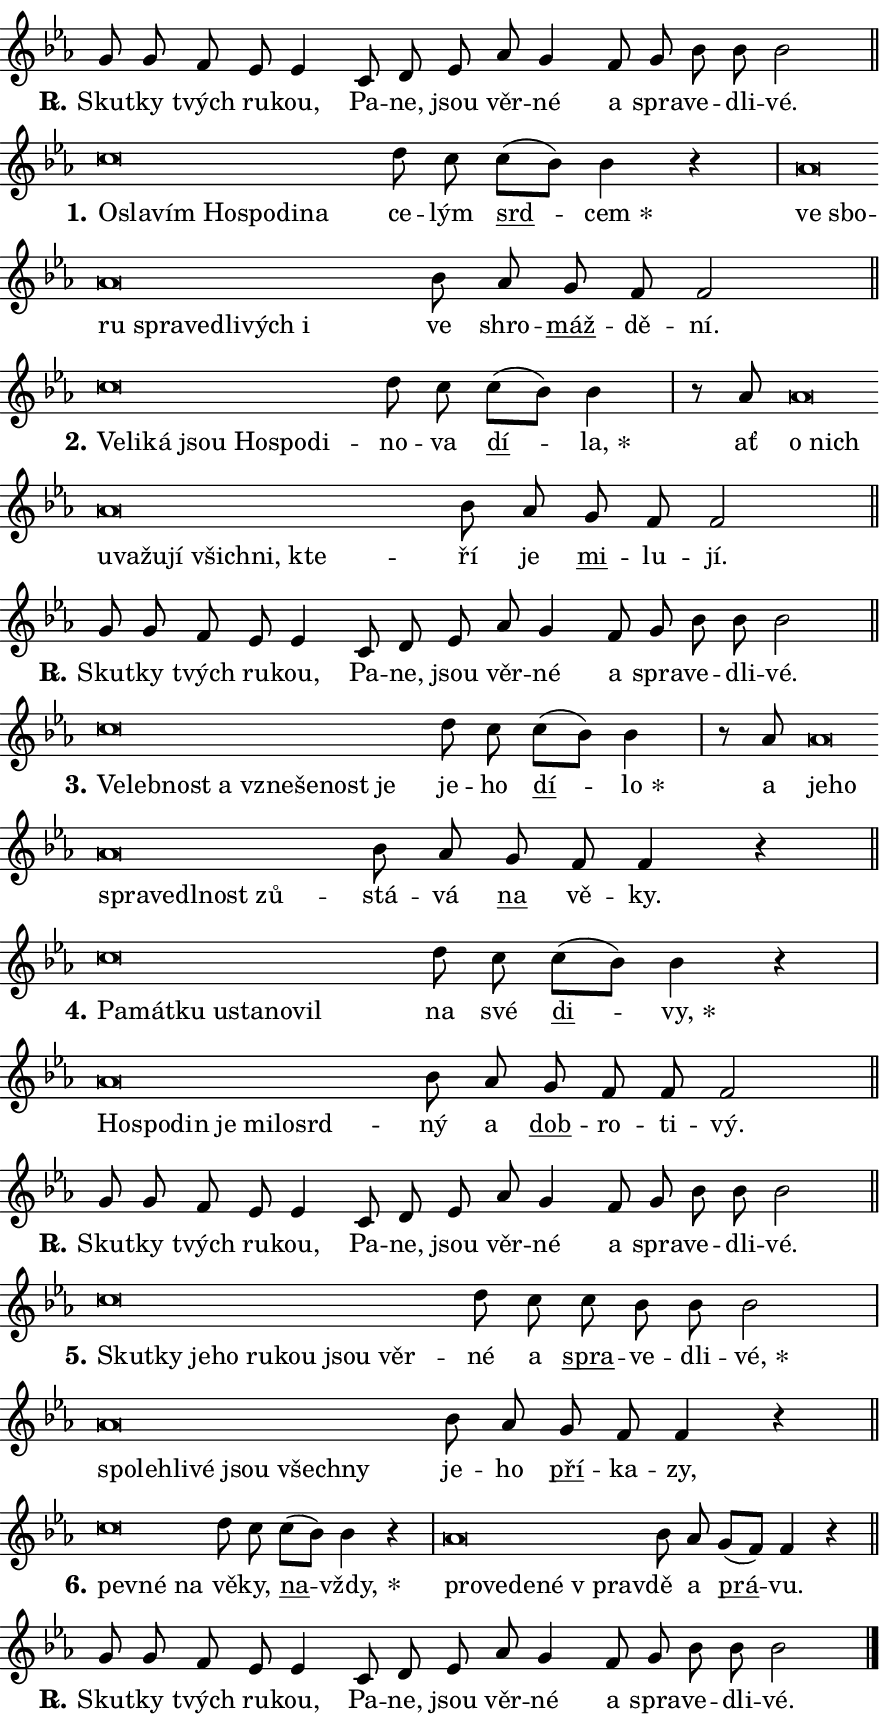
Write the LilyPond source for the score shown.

\version "2.24.0"
\header { tagline = "" }
\paper {
  indent = 0\cm
  top-margin = 0\cm
  right-margin = 0.13\cm % to fit lyric hyphens
  bottom-margin = 0\cm
  left-margin = 0\cm
  paper-width = 15\cm
  page-breaking = #ly:one-page-breaking
  system-system-spacing.basic-distance = #11
  score-system-spacing.basic-distance = #11
  ragged-last = ##f
}


%% Author: Thomas Morley
%% https://lists.gnu.org/archive/html/lilypond-user/2020-05/msg00002.html
#(define (line-position grob)
"Returns position of @var[grob} in current system:
   @code{'start}, if at first time-step
   @code{'end}, if at last time-step
   @code{'middle} otherwise
"
  (let* ((col (ly:item-get-column grob))
         (ln (ly:grob-object col 'left-neighbor))
         (rn (ly:grob-object col 'right-neighbor))
         (col-to-check-left (if (ly:grob? ln) ln col))
         (col-to-check-right (if (ly:grob? rn) rn col))
         (break-dir-left
           (and
             (ly:grob-property col-to-check-left 'non-musical #f)
             (ly:item-break-dir col-to-check-left)))
         (break-dir-right
           (and
             (ly:grob-property col-to-check-right 'non-musical #f)
             (ly:item-break-dir col-to-check-right))))
        (cond ((eqv? 1 break-dir-left) 'start)
              ((eqv? -1 break-dir-right) 'end)
              (else 'middle))))

#(define (tranparent-at-line-position vctor)
  (lambda (grob)
  "Relying on @code{line-position} select the relevant enry from @var{vctor}.
Used to determine transparency,"
    (case (line-position grob)
      ((end) (not (vector-ref vctor 0)))
      ((middle) (not (vector-ref vctor 1)))
      ((start) (not (vector-ref vctor 2))))))

noteHeadBreakVisibility =
#(define-music-function (break-visibility)(vector?)
"Makes @code{NoteHead}s transparent relying on @var{break-visibility}"
#{
  \override NoteHead.transparent =
    #(tranparent-at-line-position break-visibility)
#})

#(define delete-ledgers-for-transparent-note-heads
  (lambda (grob)
    "Reads whether a @code{NoteHead} is transparent.
If so this @code{NoteHead} is removed from @code{'note-heads} from
@var{grob}, which is supposed to be @code{LedgerLineSpanner}.
As a result ledgers are not printed for this @code{NoteHead}"
    (let* ((nhds-array (ly:grob-object grob 'note-heads))
           (nhds-list
             (if (ly:grob-array? nhds-array)
                 (ly:grob-array->list nhds-array)
                 '()))
           ;; Relies on the transparent-property being done before
           ;; Staff.LedgerLineSpanner.after-line-breaking is executed.
           ;; This is fragile ...
           (to-keep
             (remove
               (lambda (nhd)
                 (ly:grob-property nhd 'transparent #f))
               nhds-list)))
      ;; TODO find a better method to iterate over grob-arrays, similiar
      ;; to filter/remove etc for lists
      ;; For now rebuilt from scratch
      (set! (ly:grob-object grob 'note-heads)  '())
      (for-each
        (lambda (nhd)
          (ly:pointer-group-interface::add-grob grob 'note-heads nhd))
        to-keep))))

squashNotes = {
  \override NoteHead.X-extent = #'(-0.2 . 0.2)
  \override NoteHead.Y-extent = #'(-0.75 . 0)
  \override NoteHead.stencil =
    #(lambda (grob)
       (let ((pos (ly:grob-property grob 'staff-position)))
         (begin
           (if (< pos -7) (display "ERROR: Lower brevis then expected\n") (display ""))
           (if (<= pos -6) ly:text-interface::print ly:note-head::print))))
}
unSquashNotes = {
  \revert NoteHead.X-extent
  \revert NoteHead.Y-extent
  \revert NoteHead.stencil
}

hideNotes = \noteHeadBreakVisibility #begin-of-line-visible
unHideNotes = \noteHeadBreakVisibility #all-visible

% work-around for resetting accidentals
% https://lilypond.org/doc/v2.23/Documentation/notation/displaying-rhythms#unmetered-music
cadenzaMeasure = {
  \cadenzaOff
  \partial 1024 s1024
  \cadenzaOn
}

#(define-markup-command (accent layout props text) (markup?)
  "Underline accented syllable"
  (interpret-markup layout props
    #{\markup \override #'(offset . 4.3) \underline { #text }#}))

responsum = \markup \concat {
  "R" \hspace #-1.05 \path #0.1 #'((moveto 0 0.07) (lineto 0.9 0.8)) \hspace #0.05 "."
}

spaceSize = #0.6828661417322834 % exact space size for TeX Gyre Schola

\layout {
  \context {
    \Staff
    \remove "Time_signature_engraver"
    \override LedgerLineSpanner.after-line-breaking = #delete-ledgers-for-transparent-note-heads
  }
  \context {
    \Lyrics {
      \override LyricSpace.minimum-distance = \spaceSize
      \override LyricText.font-name = #"TeX Gyre Schola"
      \override LyricText.font-size = 1
      \override StanzaNumber.font-name = #"TeX Gyre Schola Bold"
      \override StanzaNumber.font-size = 1
    }
  }
  \context {
    \Score 
    \override NoteHead.text =
      #(lambda (grob) 
        (let ((pos (ly:grob-property grob 'staff-position)))
          #{\markup {
            \combine
              \halign #-0.55 \raise #(if (= pos -6) 0 0.5) \override #'(thickness . 2) \draw-line #'(3.2 . 0)
              \musicglyph "noteheads.sM1"
          }#}))
  }
}

% magnetic-lyrics.ily
%
%   written by
%     Jean Abou Samra <jean@abou-samra.fr>
%     Werner Lemberg <wl@gnu.org>
%
%   adapted by
%     Jiri Hon <jiri.hon@gmail.com>
%
% Version 2022-Apr-15

% https://www.mail-archive.com/lilypond-user@gnu.org/msg149350.html

#(define (Left_hyphen_pointer_engraver context)
   "Collect syllable-hyphen-syllable occurrences in lyrics and store
them in properties.  This engraver only looks to the left.  For
example, if the lyrics input is @code{foo -- bar}, it does the
following.

@itemize @bullet
@item
Set the @code{text} property of the @code{LyricHyphen} grob between
@q{foo} and @q{bar} to @code{foo}.

@item
Set the @code{left-hyphen} property of the @code{LyricText} grob with
text @q{foo} to the @code{LyricHyphen} grob between @q{foo} and
@q{bar}.
@end itemize

Use this auxiliary engraver in combination with the
@code{lyric-@/text::@/apply-@/magnetic-@/offset!} hook."
   (let ((hyphen #f)
         (text #f))
     (make-engraver
      (acknowledgers
       ((lyric-syllable-interface engraver grob source-engraver)
        (set! text grob)))
      (end-acknowledgers
       ((lyric-hyphen-interface engraver grob source-engraver)
        ;(when (not (grob::has-interface grob 'lyric-space-interface))
          (set! hyphen grob)));)
      ((stop-translation-timestep engraver)
       (when (and text hyphen)
         (ly:grob-set-object! text 'left-hyphen hyphen))
       (set! text #f)
       (set! hyphen #f)))))

#(define (lyric-text::apply-magnetic-offset! grob)
   "If the space between two syllables is less than the value in
property @code{LyricText@/.details@/.squash-threshold}, move the right
syllable to the left so that it gets concatenated with the left
syllable.

Use this function as a hook for
@code{LyricText@/.after-@/line-@/breaking} if the
@code{Left_@/hyphen_@/pointer_@/engraver} is active."
   (let ((hyphen (ly:grob-object grob 'left-hyphen #f)))
     (when hyphen
       (let ((left-text (ly:spanner-bound hyphen LEFT)))
         (when (grob::has-interface left-text 'lyric-syllable-interface)
           (let* ((common (ly:grob-common-refpoint grob left-text X))
                  (this-x-ext (ly:grob-extent grob common X))
                  (left-x-ext
                   (begin
                     ;; Trigger magnetism for left-text.
                     (ly:grob-property left-text 'after-line-breaking)
                     (ly:grob-extent left-text common X)))
                  ;; `delta` is the gap width between two syllables.
                  (delta (- (interval-start this-x-ext)
                            (interval-end left-x-ext)))
                  (details (ly:grob-property grob 'details))
                  (threshold (assoc-get 'squash-threshold details 0.2)))
             (when (< delta threshold)
               (let* (;; We have to manipulate the input text so that
                      ;; ligatures crossing syllable boundaries are not
                      ;; disabled.  For languages based on the Latin
                      ;; script this is essentially a beautification.
                      ;; However, for non-Western scripts it can be a
                      ;; necessity.
                      (lt (ly:grob-property left-text 'text))
                      (rt (ly:grob-property grob 'text))
                      (is-space (grob::has-interface hyphen 'lyric-space-interface))
                      (space (if is-space " " ""))
                      (extra-delta (if is-space spaceSize 0))
                      ;; Append new syllable.
                      (ltrt-space (if (and (string? lt) (string? rt))
                                (string-append lt space rt)
                                (make-concat-markup (list lt space rt))))
                      ;; Right-align `ltrt` to the right side.
                      (ltrt-space-markup (grob-interpret-markup
                               grob
                               (make-translate-markup
                                (cons (interval-length this-x-ext) 0)
                                (make-right-align-markup ltrt-space)))))
                 (begin
                   ;; Don't print `left-text`.
                   (ly:grob-set-property! left-text 'stencil #f)
                   ;; Set text and stencil (which holds all collected
                   ;; syllables so far) and shift it to the left.
                   (ly:grob-set-property! grob 'text ltrt-space)
                   (ly:grob-set-property! grob 'stencil ltrt-space-markup)
                   (ly:grob-translate-axis! grob (- (- delta extra-delta)) X))))))))))


#(define (lyric-hyphen::displace-bounds-first grob)
   ;; Make very sure this callback isn't triggered too early.
   (let ((left (ly:spanner-bound grob LEFT))
         (right (ly:spanner-bound grob RIGHT)))
     (ly:grob-property left 'after-line-breaking)
     (ly:grob-property right 'after-line-breaking)
     (ly:lyric-hyphen::print grob)))

squashThreshold = #0.4

\layout {
  \context {
    \Lyrics
    \consists #Left_hyphen_pointer_engraver
    \override LyricText.after-line-breaking =
      #lyric-text::apply-magnetic-offset!
    \override LyricHyphen.stencil = #lyric-hyphen::displace-bounds-first
    \override LyricText.details.squash-threshold = \squashThreshold
    \override LyricHyphen.minimum-distance = 0
    \override LyricHyphen.minimum-length = \squashThreshold
  }
}

squashText = \override LyricText.details.squash-threshold = 9999
unSquashText = \override LyricText.details.squash-threshold = \squashThreshold

leftText = \override LyricText.self-alignment-X = #LEFT
unLeftText = \revert LyricText.self-alignment-X

starOffset = #(lambda (grob) 
                (let ((x_offset (ly:self-alignment-interface::aligned-on-x-parent grob)))
                  (if (= x_offset 0) 0 (+ x_offset 1.2))))

star = #(define-music-function (syllable)(string?)
"Append star separator at the end of a syllable"
#{
  \once \override LyricText.X-offset = #starOffset
  \lyricmode { \markup {
    #syllable
    \override #'((font-name . "TeX Gyre Schola Bold")) \hspace #0.2 \lower #0.65 \larger "*"
  } }
#})

starAccent = #(define-music-function (syllable)(string?)
"Append star separator at the end of a syllable and make accent"
#{
  \once \override LyricText.X-offset = #starOffset
  \lyricmode { \markup {
    \accent #syllable
    \override #'((font-name . "TeX Gyre Schola Bold")) \hspace #0.2 \lower #0.65 \larger "*"
  } }
#})

breath = #(define-music-function (syllable)(string?)
"Append breathing indicator at the end of a syllable"
#{
  \lyricmode { \markup { #syllable "+" } }
#})

optionalBreath = #(define-music-function (syllable)(string?)
"Append optional breathing indicator at the end of a syllable"
#{
  \lyricmode { \markup { #syllable "(+)" } }
#})


\score {
    <<
        \new Voice = "melody" { \cadenzaOn \key es \major \relative { g'8 g f es es4 \bar "" c8 d es as g4 \bar "" f8 g bes bes bes2 \cadenzaMeasure \bar "||" \break } }
        \new Lyrics \lyricsto "melody" { \lyricmode { \set stanza = \responsum
Skut -- ky tvých ru -- kou, Pa -- ne, jsou věr -- né a spra -- ve -- dli -- vé. } }
    >>
    \layout {}
}

\score {
    <<
        \new Voice = "melody" { \cadenzaOn \key es \major \relative { \squashNotes c''\breve*1/16 \hideNotes \breve*1/16 \bar "" \breve*1/16 \bar "" \breve*1/16 \bar "" \breve*1/16 \bar "" \breve*1/16 \breve*1/16 \bar "" \unHideNotes \unSquashNotes d8 c \bar "" c[( bes)] bes4 r \cadenzaMeasure \bar "|" \squashNotes as\breve*1/16 \hideNotes \breve*1/16 \bar "" \breve*1/16 \bar "" \breve*1/16 \bar "" \breve*1/16 \bar "" \breve*1/16 \bar "" \breve*1/16 \breve*1/16 \bar "" \unHideNotes \unSquashNotes bes8 as \bar "" g f f2 \cadenzaMeasure \bar "||" \break } }
        \new Lyrics \lyricsto "melody" { \lyricmode { \set stanza = "1."
\leftText O -- \squashText sla -- vím Ho -- spo -- di -- na \unLeftText \unSquashText ce -- lým \markup \accent srd -- \star cem \leftText ve \squashText sbo -- ru spra -- ve -- dli -- vých i \unLeftText \unSquashText ve shro -- \markup \accent máž -- dě -- ní. } }
    >>
    \layout {}
}

\score {
    <<
        \new Voice = "melody" { \cadenzaOn \key es \major \relative { \squashNotes c''\breve*1/16 \hideNotes \breve*1/16 \bar "" \breve*1/16 \bar "" \breve*1/16 \bar "" \breve*1/16 \bar "" \breve*1/16 \breve*1/16 \bar "" \unHideNotes \unSquashNotes d8 c \bar "" c[( bes)] bes4 \cadenzaMeasure \bar "|" r8 as8 \squashNotes as\breve*1/16 \hideNotes \breve*1/16 \bar "" \breve*1/16 \bar "" \breve*1/16 \bar "" \breve*1/16 \bar "" \breve*1/16 \bar "" \breve*1/16 \bar "" \breve*1/16 \breve*1/16 \bar "" \unHideNotes \unSquashNotes bes8 as \bar "" g f f2 \cadenzaMeasure \bar "||" \break } }
        \new Lyrics \lyricsto "melody" { \lyricmode { \set stanza = "2."
\leftText Ve -- \squashText li -- ká jsou Ho -- spo -- di -- \unLeftText \unSquashText no -- va \markup \accent dí -- \star la, ať \leftText o \squashText nich u -- va -- žu -- jí všich -- ni, kte -- \unLeftText \unSquashText ří je \markup \accent mi -- lu -- jí. } }
    >>
    \layout {}
}

\score {
    <<
        \new Voice = "melody" { \cadenzaOn \key es \major \relative { g'8 g f es es4 \bar "" c8 d es as g4 \bar "" f8 g bes bes bes2 \cadenzaMeasure \bar "||" \break } }
        \new Lyrics \lyricsto "melody" { \lyricmode { \set stanza = \responsum
Skut -- ky tvých ru -- kou, Pa -- ne, jsou věr -- né a spra -- ve -- dli -- vé. } }
    >>
    \layout {}
}

\score {
    <<
        \new Voice = "melody" { \cadenzaOn \key es \major \relative { \squashNotes c''\breve*1/16 \hideNotes \breve*1/16 \bar "" \breve*1/16 \bar "" \breve*1/16 \bar "" \breve*1/16 \bar "" \breve*1/16 \bar "" \breve*1/16 \breve*1/16 \bar "" \unHideNotes \unSquashNotes d8 c \bar "" c[( bes)] bes4 \cadenzaMeasure \bar "|" r8 as8 \squashNotes as\breve*1/16 \hideNotes \breve*1/16 \bar "" \breve*1/16 \bar "" \breve*1/16 \bar "" \breve*1/16 \bar "" \breve*1/16 \breve*1/16 \bar "" \unHideNotes \unSquashNotes bes8 as \bar "" g f f4 r \cadenzaMeasure \bar "||" \break } }
        \new Lyrics \lyricsto "melody" { \lyricmode { \set stanza = "3."
\leftText Ve -- \squashText leb -- nost a vzne -- še -- nost je \unLeftText \unSquashText je -- ho \markup \accent dí -- \star lo a \leftText je -- \squashText ho spra -- ve -- dl -- nost zů -- \unLeftText \unSquashText stá -- vá \markup \accent na vě -- ky. } }
    >>
    \layout {}
}

\score {
    <<
        \new Voice = "melody" { \cadenzaOn \key es \major \relative { \squashNotes c''\breve*1/16 \hideNotes \breve*1/16 \bar "" \breve*1/16 \bar "" \breve*1/16 \bar "" \breve*1/16 \bar "" \breve*1/16 \breve*1/16 \bar "" \unHideNotes \unSquashNotes d8 c \bar "" c[( bes)] bes4 r \cadenzaMeasure \bar "|" \squashNotes as\breve*1/16 \hideNotes \breve*1/16 \bar "" \breve*1/16 \bar "" \breve*1/16 \bar "" \breve*1/16 \bar "" \breve*1/16 \breve*1/16 \bar "" \unHideNotes \unSquashNotes bes8 as \bar "" g f f f2 \cadenzaMeasure \bar "||" \break } }
        \new Lyrics \lyricsto "melody" { \lyricmode { \set stanza = "4."
\leftText Pa -- \squashText mát -- ku u -- sta -- no -- vil \unLeftText \unSquashText na své \markup \accent di -- \star vy, \leftText Ho -- \squashText spo -- din je mi -- lo -- srd -- \unLeftText \unSquashText ný a \markup \accent dob -- ro -- ti -- vý. } }
    >>
    \layout {}
}

\score {
    <<
        \new Voice = "melody" { \cadenzaOn \key es \major \relative { g'8 g f es es4 \bar "" c8 d es as g4 \bar "" f8 g bes bes bes2 \cadenzaMeasure \bar "||" \break } }
        \new Lyrics \lyricsto "melody" { \lyricmode { \set stanza = \responsum
Skut -- ky tvých ru -- kou, Pa -- ne, jsou věr -- né a spra -- ve -- dli -- vé. } }
    >>
    \layout {}
}

\score {
    <<
        \new Voice = "melody" { \cadenzaOn \key es \major \relative { \squashNotes c''\breve*1/16 \hideNotes \breve*1/16 \bar "" \breve*1/16 \bar "" \breve*1/16 \bar "" \breve*1/16 \bar "" \breve*1/16 \bar "" \breve*1/16 \breve*1/16 \bar "" \unHideNotes \unSquashNotes d8 c \bar "" c bes bes bes2 \cadenzaMeasure \bar "|" \squashNotes as\breve*1/16 \hideNotes \breve*1/16 \bar "" \breve*1/16 \bar "" \breve*1/16 \bar "" \breve*1/16 \bar "" \breve*1/16 \breve*1/16 \bar "" \unHideNotes \unSquashNotes bes8 as \bar "" g f f4 r \cadenzaMeasure \bar "||" \break } }
        \new Lyrics \lyricsto "melody" { \lyricmode { \set stanza = "5."
\leftText Skut -- \squashText ky je -- ho ru -- kou jsou věr -- \unLeftText \unSquashText né a \markup \accent spra -- ve -- dli -- \star vé, \leftText spo -- \squashText leh -- li -- vé jsou všech -- ny \unLeftText \unSquashText je -- ho \markup \accent pří -- ka -- zy, } }
    >>
    \layout {}
}

\score {
    <<
        \new Voice = "melody" { \cadenzaOn \key es \major \relative { \squashNotes c''\breve*1/16 \hideNotes \breve*1/16 \breve*1/16 \bar "" \unHideNotes \unSquashNotes d8 c \bar "" c[( bes)] bes4 r \cadenzaMeasure \bar "|" \squashNotes as\breve*1/16 \hideNotes \breve*1/16 \bar "" \breve*1/16 \bar "" \breve*1/16 \breve*1/16 \bar "" \unHideNotes \unSquashNotes bes8 as \bar "" g[( f)] f4 r \cadenzaMeasure \bar "||" \break } }
        \new Lyrics \lyricsto "melody" { \lyricmode { \set stanza = "6."
\leftText pev -- \squashText né na \unLeftText \unSquashText vě -- ky, \markup \accent na -- \star vždy, \leftText pro -- \squashText ve -- de -- né "v prav" -- \unLeftText \unSquashText dě a \markup \accent prá -- vu. } }
    >>
    \layout {}
}

\score {
    <<
        \new Voice = "melody" { \cadenzaOn \key es \major \relative { g'8 g f es es4 \bar "" c8 d es as g4 \bar "" f8 g bes bes bes2 \cadenzaMeasure \bar "||" \break } \bar "|." }
        \new Lyrics \lyricsto "melody" { \lyricmode { \set stanza = \responsum
Skut -- ky tvých ru -- kou, Pa -- ne, jsou věr -- né a spra -- ve -- dli -- vé. } }
    >>
    \layout {}
}
